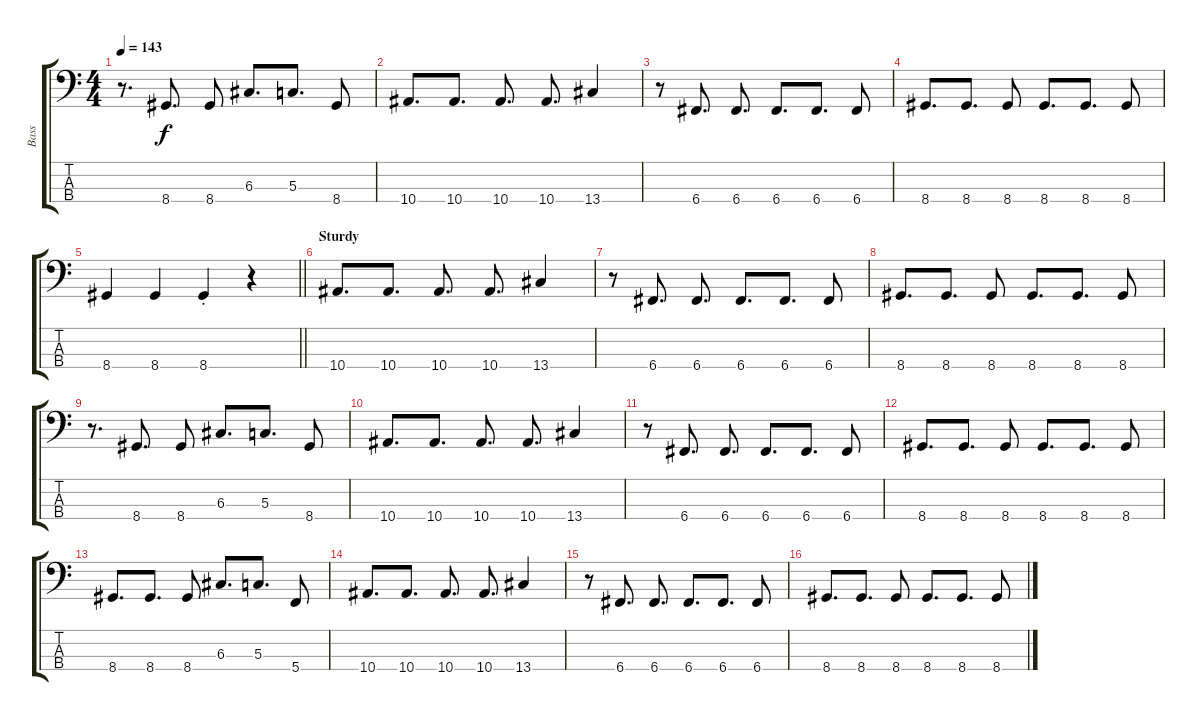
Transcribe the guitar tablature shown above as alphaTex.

\track ("Bass" "Bass") {instrument electricbassfinger}
\staff {score tabs}
\tuning (F2 C2 G1 C1) {hide}
\ts (4 4)
\tempo 143
\clef f4
\ks c
r.8{d dy f} 8.4.8{d} 8.4.8 6.3.8{d} 5.3.8{d} 8.4.8 |
10.4.8{d} 10.4.8{d} 10.4.8{d} 10.4.8{d} 13.4.4 |
r.8 6.4.8{d} 6.4.8{d} 6.4.8{d} 6.4.8{d} 6.4.8 |
8.4.8{d} 8.4.8{d} 8.4.8 8.4.8{d} 8.4.8{d} 8.4.8 |
\barLineRight lightlight
8.4.4 8.4.4 8.4{st}.4 r.4 |
\section ("" "Sturdy")
10.4.8{d} 10.4.8{d} 10.4.8{d} 10.4.8{d} 13.4.4 |
r.8 6.4.8{d} 6.4.8{d} 6.4.8{d} 6.4.8{d} 6.4.8 |
8.4.8{d} 8.4.8{d} 8.4.8 8.4.8{d} 8.4.8{d} 8.4.8 |
r.8{d} 8.4.8{d} 8.4.8 6.3.8{d} 5.3.8{d} 8.4.8 |
10.4.8{d} 10.4.8{d} 10.4.8{d} 10.4.8{d} 13.4.4 |
r.8 6.4.8{d} 6.4.8{d} 6.4.8{d} 6.4.8{d} 6.4.8 |
8.4.8{d} 8.4.8{d} 8.4.8 8.4.8{d} 8.4.8{d} 8.4.8 |
8.4.8{d} 8.4.8{d} 8.4.8 6.3.8{d} 5.3.8{d} 5.4.8 |
10.4.8{d} 10.4.8{d} 10.4.8{d} 10.4.8{d} 13.4.4 |
r.8 6.4.8{d} 6.4.8{d} 6.4.8{d} 6.4.8{d} 6.4.8 |
8.4.8{d} 8.4.8{d} 8.4.8 8.4.8{d} 8.4.8{d} 8.4.8
